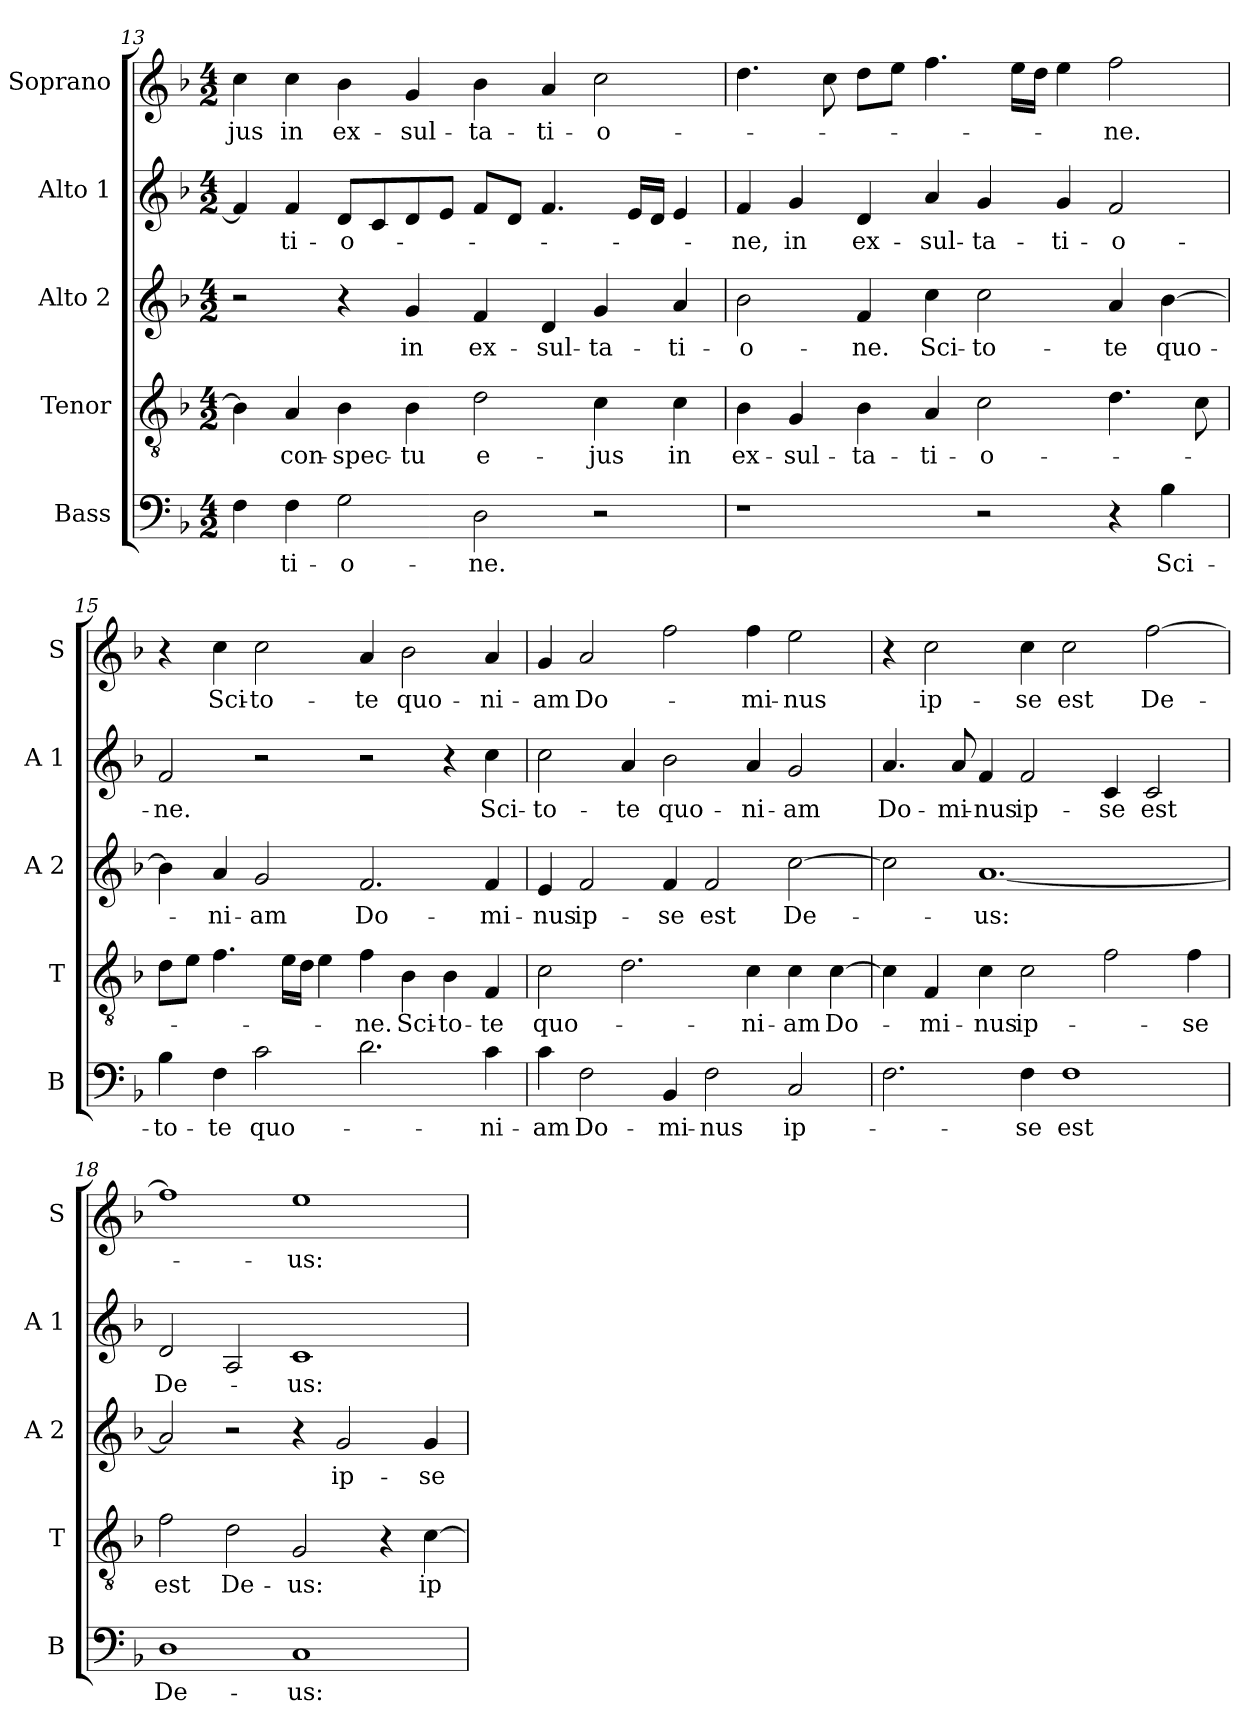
**kern	**text	**kern	**text	**kern	**text	**kern	**text	**kern	**text
*part5	*part5	*part4	*part4	*part3	*part3	*part2	*part2	*part1	*part1
*staff5	*staff5	*staff4	*staff4	*staff3	*staff3	*staff2	*staff2	*staff1	*staff1
*I"Bass	*	*I"Tenor	*	*I"Alto 2	*	*I"Alto 1	*	*I"Soprano	*
*I'B	*	*I'T	*	*I'A 2	*	*I'A 1	*	*I'S	*
!!LO:LB:g=z
*clefF4	*	*clefGv2	*	*clefG2	*	*clefG2	*	*clefG2	*
*k[b-]	*	*k[b-]	*	*k[b-]	*	*k[b-]	*	*k[b-]	*
*F:	*	*F:	*	*F:	*	*F:	*	*F:	*
*M4/2	*	*M4/2	*	*M4/2	*	*M4/2	*	*M4/2	*
=13	=13	=13	=13	=13	=13	=13	=13	=13	=13
!	!	!	!	!	!	!	!	!	!LO:LY:b
4F\	.	4B-\]	.	2r	.	4f/]	.	4cc\	-jus
!	!LO:LY:b	!	!LO:LY:b	!	!	!	!LO:LY:b	!	!LO:LY:b
4F\	-ti-	4A/	con-	.	.	4f/	-ti-	4cc\	in
!	!LO:LY:b	!	!LO:LY:b	!	!	!	!LO:LY:b	!	!LO:LY:b
2G\	-o-	4B-\	-spec-	4r	.	8d/L	-o-	4b-\	ex-
.	.	.	.	.	.	8c/	.	.	.
!	!	!	!LO:LY:b	!	!LO:LY:b	!	!	!	!LO:LY:b
.	.	4B-\	-tu	4g/	in	8d/	.	4g/	-sul-
.	.	.	.	.	.	8e/J	.	.	.
!	!LO:LY:b	!	!LO:LY:b	!	!LO:LY:b	!	!	!	!LO:LY:b
2D\	-ne.	2d\	e-	4f/	ex-	8f/L	.	4b-\	-ta-
.	.	.	.	.	.	8d/J	.	.	.
!	!	!	!	!	!LO:LY:b	!	!	!	!LO:LY:b
.	.	.	.	4d/	-sul-	4.f/	.	4a/	-ti-
!	!	!	!LO:LY:b	!	!LO:LY:b	!	!	!	!LO:LY:b
2r	.	4c\	-jus	4g/	-ta-	.	.	2cc\	-o-
.	.	.	.	.	.	16e/LL	.	.	.
.	.	.	.	.	.	16d/JJ	.	.	.
!	!	!	!LO:LY:b	!	!LO:LY:b	!	!	!	!
.	.	4c\	in	4a/	-ti-	4e/	.	.	.
=14	=14	=14	=14	=14	=14	=14	=14	=14	=14
!	!	!	!LO:LY:b	!	!LO:LY:b	!	!LO:LY:b	!	!
1r	.	4B-\	ex-	2b-\	-o-	4f/	-ne,	4.dd\	.
!	!	!	!LO:LY:b	!	!	!	!LO:LY:b	!	!
.	.	4G/	-sul-	.	.	4g/	in	.	.
.	.	.	.	.	.	.	.	8cc\	.
!	!	!	!LO:LY:b	!	!LO:LY:b	!	!LO:LY:b	!	!
.	.	4B-\	-ta-	4f/	-ne.	4d/	ex-	8dd\L	.
.	.	.	.	.	.	.	.	8ee\J	.
!	!	!	!LO:LY:b	!	!LO:LY:b	!	!LO:LY:b	!	!
.	.	4A/	-ti-	4cc\	Sci-	4a/	-sul-	4.ff\	.
!	!	!	!LO:LY:b	!	!LO:LY:b	!	!LO:LY:b	!	!
2r	.	2c\	-o-	2cc\	-to-	4g/	-ta-	.	.
.	.	.	.	.	.	.	.	16ee\LL	.
.	.	.	.	.	.	.	.	16dd\JJ	.
!	!	!	!	!	!	!	!LO:LY:b	!	!
.	.	.	.	.	.	4g/	-ti-	4ee\	.
!	!	!	!	!	!LO:LY:b	!	!LO:LY:b	!	!LO:LY:b
4r	.	4.d\	.	4a/	-te	2f/	-o-	2ff\	-ne.
!	!LO:LY:b	!	!	!	!LO:LY:b	!	!	!	!
4B-\	Sci-	.	.	[4b-\	quo-	.	.	.	.
.	.	8c\	.	.	.	.	.	.	.
=15	=15	=15	=15	=15	=15	=15	=15	=15	=15
!	!LO:LY:b	!	!	!	!	!	!LO:LY:b	!	!
4B-\	-to-	8d\L	.	4b-\]	.	2f/	-ne.	4r	.
.	.	8e\J	.	.	.	.	.	.	.
!	!LO:LY:b	!	!	!	!LO:LY:b	!	!	!	!LO:LY:b
4F\	-te	4.f\	.	4a/	-ni-	.	.	4cc\	Sci-
!	!LO:LY:b	!	!	!	!LO:LY:b	!	!	!	!LO:LY:b
2c\	quo-	.	.	2g/	-am	2r	.	2cc\	-to-
.	.	16e\LL	.	.	.	.	.	.	.
.	.	16d\JJ	.	.	.	.	.	.	.
.	.	4e\	.	.	.	.	.	.	.
!	!	!	!LO:LY:b	!	!LO:LY:b	!	!	!	!LO:LY:b
2.d\	.	4f\	-ne.	2.f/	Do-	2r	.	4a/	-te
!	!	!	!LO:LY:b	!	!	!	!	!	!LO:LY:b
.	.	4B-\	Sci-	.	.	.	.	2b-\	quo-
!	!	!	!LO:LY:b	!	!	!	!	!	!
.	.	4B-\	-to-	.	.	4r	.	.	.
!	!LO:LY:b	!	!LO:LY:b	!	!LO:LY:b	!	!LO:LY:b	!	!LO:LY:b
4c\	-ni-	4F/	-te	4f/	-mi-	4cc\	Sci-	4a/	-ni-
!!LO:PB:g=z
=16	=16	=16	=16	=16	=16	=16	=16	=16	=16
!	!LO:LY:b	!	!LO:LY:b	!	!LO:LY:b	!	!LO:LY:b	!	!LO:LY:b
4c\	-am	2c\	quo-	4e/	-nus	2cc\	-to-	4g/	-am
!	!LO:LY:b	!	!	!	!LO:LY:b	!	!	!	!LO:LY:b
2F\	Do-	.	.	2f/	ip-	.	.	2a/	Do-
!	!	!	!	!	!	!	!LO:LY:b	!	!
.	.	2.d\	.	.	.	4a/	-te	.	.
!	!LO:LY:b	!	!	!	!LO:LY:b	!	!LO:LY:b	!	!
4BB-/	-mi-	.	.	4f/	-se	2b-\	quo-	2ff\	.
!	!LO:LY:b	!	!	!	!LO:LY:b	!	!	!	!
2F\	-nus	.	.	2f/	est	.	.	.	.
!	!	!	!LO:LY:b	!	!	!	!LO:LY:b	!	!LO:LY:b
.	.	4c\	-ni-	.	.	4a/	-ni-	4ff\	-mi-
!	!LO:LY:b	!	!LO:LY:b	!	!LO:LY:b	!	!LO:LY:b	!	!LO:LY:b
2C/	ip-	4c\	-am	[2cc\	De-	2g/	-am	2ee\	-nus
!	!	!	!LO:LY:b	!	!	!	!	!	!
.	.	[4c\	Do-	.	.	.	.	.	.
=17	=17	=17	=17	=17	=17	=17	=17	=17	=17
!	!	!	!	!	!	!	!LO:LY:b	!	!
2.F\	.	4c\]	.	2cc\]	.	4.a/	Do-	4r	.
!	!	!	!LO:LY:b	!	!	!	!	!	!LO:LY:b
.	.	4F/	-mi-	.	.	.	.	2cc\	ip-
!	!	!	!	!	!	!	!LO:LY:b	!	!
.	.	.	.	.	.	8a/	-mi-	.	.
!	!	!	!LO:LY:b	!	!LO:LY:b	!	!LO:LY:b	!	!
.	.	4c\	-nus	[1.a	-us:	4f/	-nus	.	.
!	!LO:LY:b	!	!LO:LY:b	!	!	!	!LO:LY:b	!	!LO:LY:b
4F\	-se	2c\	ip-	.	.	2f/	ip-	4cc\	-se
!	!LO:LY:b	!	!	!	!	!	!	!	!LO:LY:b
1F	est	.	.	.	.	.	.	2cc\	est
!	!	!	!	!	!	!	!LO:LY:b	!	!
.	.	2f\	.	.	.	4c/	-se	.	.
!	!	!	!	!	!	!	!LO:LY:b	!	!LO:LY:b
.	.	.	.	.	.	2c/	est	[2ff\	De-
!	!	!	!LO:LY:b	!	!	!	!	!	!
.	.	4f\	-se	.	.	.	.	.	.
=18	=18	=18	=18	=18	=18	=18	=18	=18	=18
!	!LO:LY:b	!	!LO:LY:b	!	!	!	!LO:LY:b	!	!
1D	De-	2f\	est	2a/]	.	2d/	De-	1ff]	.
!	!	!	!LO:LY:b	!	!	!	!	!	!
.	.	2d\	De-	2r	.	2A/	.	.	.
!	!LO:LY:b	!	!LO:LY:b	!	!	!	!LO:LY:b	!	!LO:LY:b
1C	-us:	2G/	-us:	4r	.	1c	-us:	1ee	-us:
!	!	!	!	!	!LO:LY:b	!	!	!	!
.	.	.	.	2g/	ip-	.	.	.	.
.	.	4r	.	.	.	.	.	.	.
!	!	!	!LO:LY:b	!	!LO:LY:b	!	!	!	!
.	.	[4c\	ip-	4g/	-se	.	.	.	.
=	=	=	=	=	=	=	=	=	=
*-	*-	*-	*-	*-	*-	*-	*-	*-	*-
